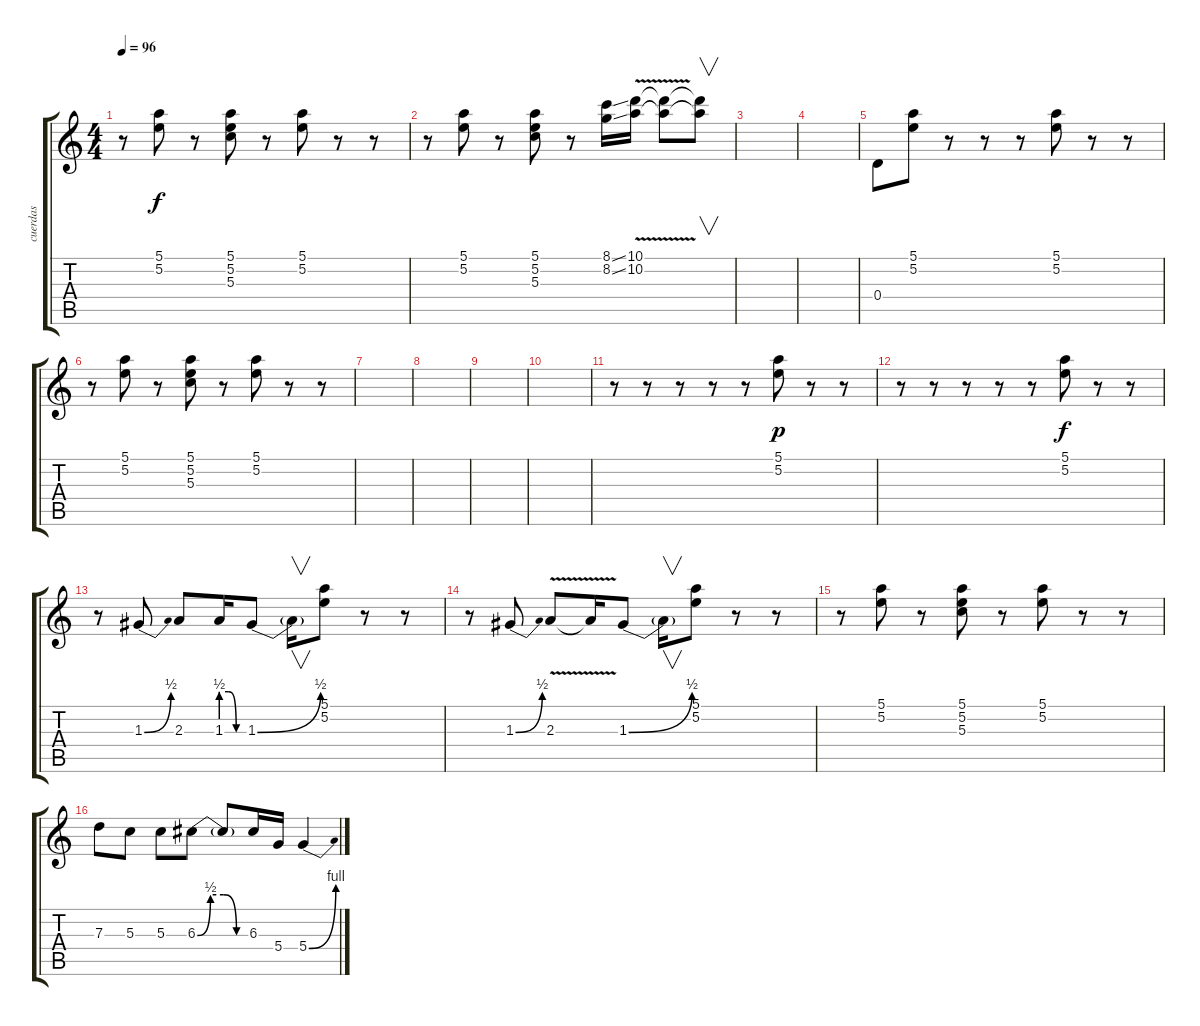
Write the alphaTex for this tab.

\track ("cuerdas" "cuerdas") {instrument electricguitarclean}
\staff {score tabs}
\tuning (E4 B3 G3 D3 A2 E2) {hide}
\ts (4 4)
\tempo 96
\clef g2
\ks c
r.8{dy f} (5.1 5.2).8{volume 9} r.8 (5.1 5.2 5.3).8 r.8 (5.1 5.2).8 r.8 r.8 |
r.8 (5.1 5.2).8{volume 8} r.8 (5.1 5.2 5.3).8 r.8 (8.1{ss} 8.2{ss}).16 (10.1{v} 10.2).16 (10.1{t} 10.2{t}).8 (10.1{t} 10.2{t}).8{v} |
|
|
0.4.8 (5.1 5.2).8{volume 10} r.8 r.8 r.8 (5.1 5.2).8 r.8 r.8 |
r.8 (5.1 5.2).8{balance 16} r.8 (5.1 5.2 5.3).8{balance 0} r.8 (5.1 5.2).8{balance 9} r.8 r.8 |
|
|
|
|
r.8{volume 10} r.8 r.8 r.8 r.8 (5.1 5.2).8{dy p} r.8 r.8 |
r.8 r.8 r.8 r.8 r.8 (5.1 5.2).8{dy f} r.8 r.8 |
r.8 1.3{be (bend 0 0 60 2)}.8 2.3.8 1.3{be (custom 0 2 20 2 40 0 60 0)}.16 1.3{be (bend 0 0 60 2)}.8 1.3{t}.16{v} (5.1 5.2).8 r.8 r.8 |
r.8 1.3{be (bend 0 0 60 2)}.8 2.3{v}.8 2.3{t}.16 1.3{be (bend 0 0 60 2)}.8 1.3{t}.16{v} (5.1 5.2).8 r.8 r.8 |
r.8 (5.1 5.2).8 r.8 (5.1 5.2 5.3).8 r.8 (5.1 5.2).8 r.8 r.8 |
7.3.8 5.3.8 5.3.8 6.3{be (custom 0 0 15 2 30 2 45 0 60 0)}.8 6.3{t}.8 6.3.16 5.4.16 5.4{be (bend 0 0 60 4)}.4
